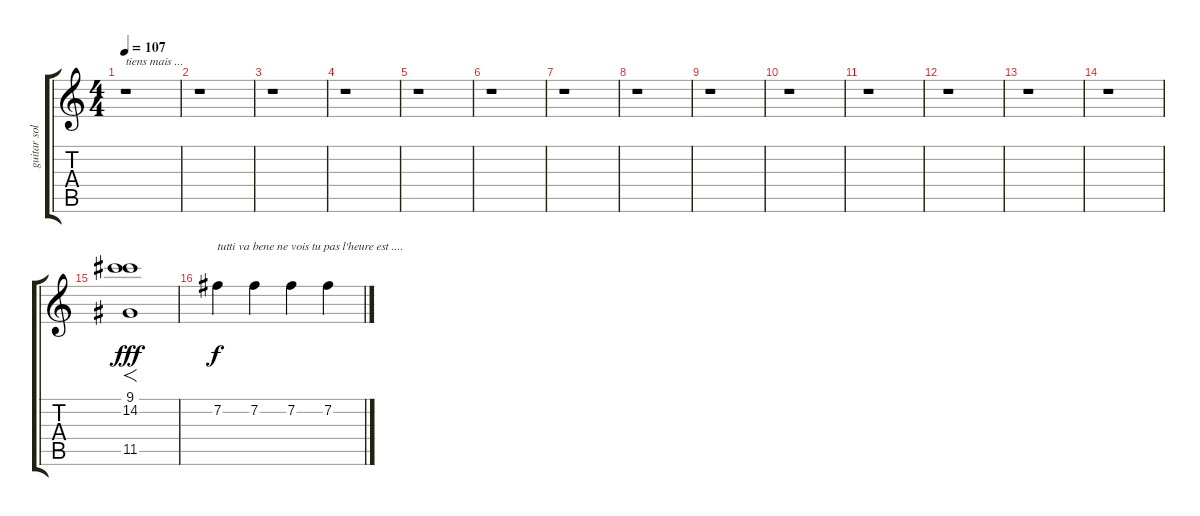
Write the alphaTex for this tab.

\track ("guitar solo" "guitar sol") {instrument electricguitarclean}
\staff {score tabs}
\tuning (E4 B3 G3 D3 A2 E2) {hide}
\ts (4 4)
\tempo 107
\clef g2
\ks c
r.1{txt "tiens mais ..." dy fff instrument electricguitarclean} |
r.1 |
r.1 |
r.1 |
r.1 |
r.1 |
r.1 |
r.1 |
r.1 |
r.1 |
r.1 |
r.1 |
r.1 |
r.1 |
(9.1 14.2 11.5).1{f} |
7.2.4{txt "tutti va bene ne vois tu pas l'heure est .... " dy f} 7.2.4 7.2.4 7.2.4
